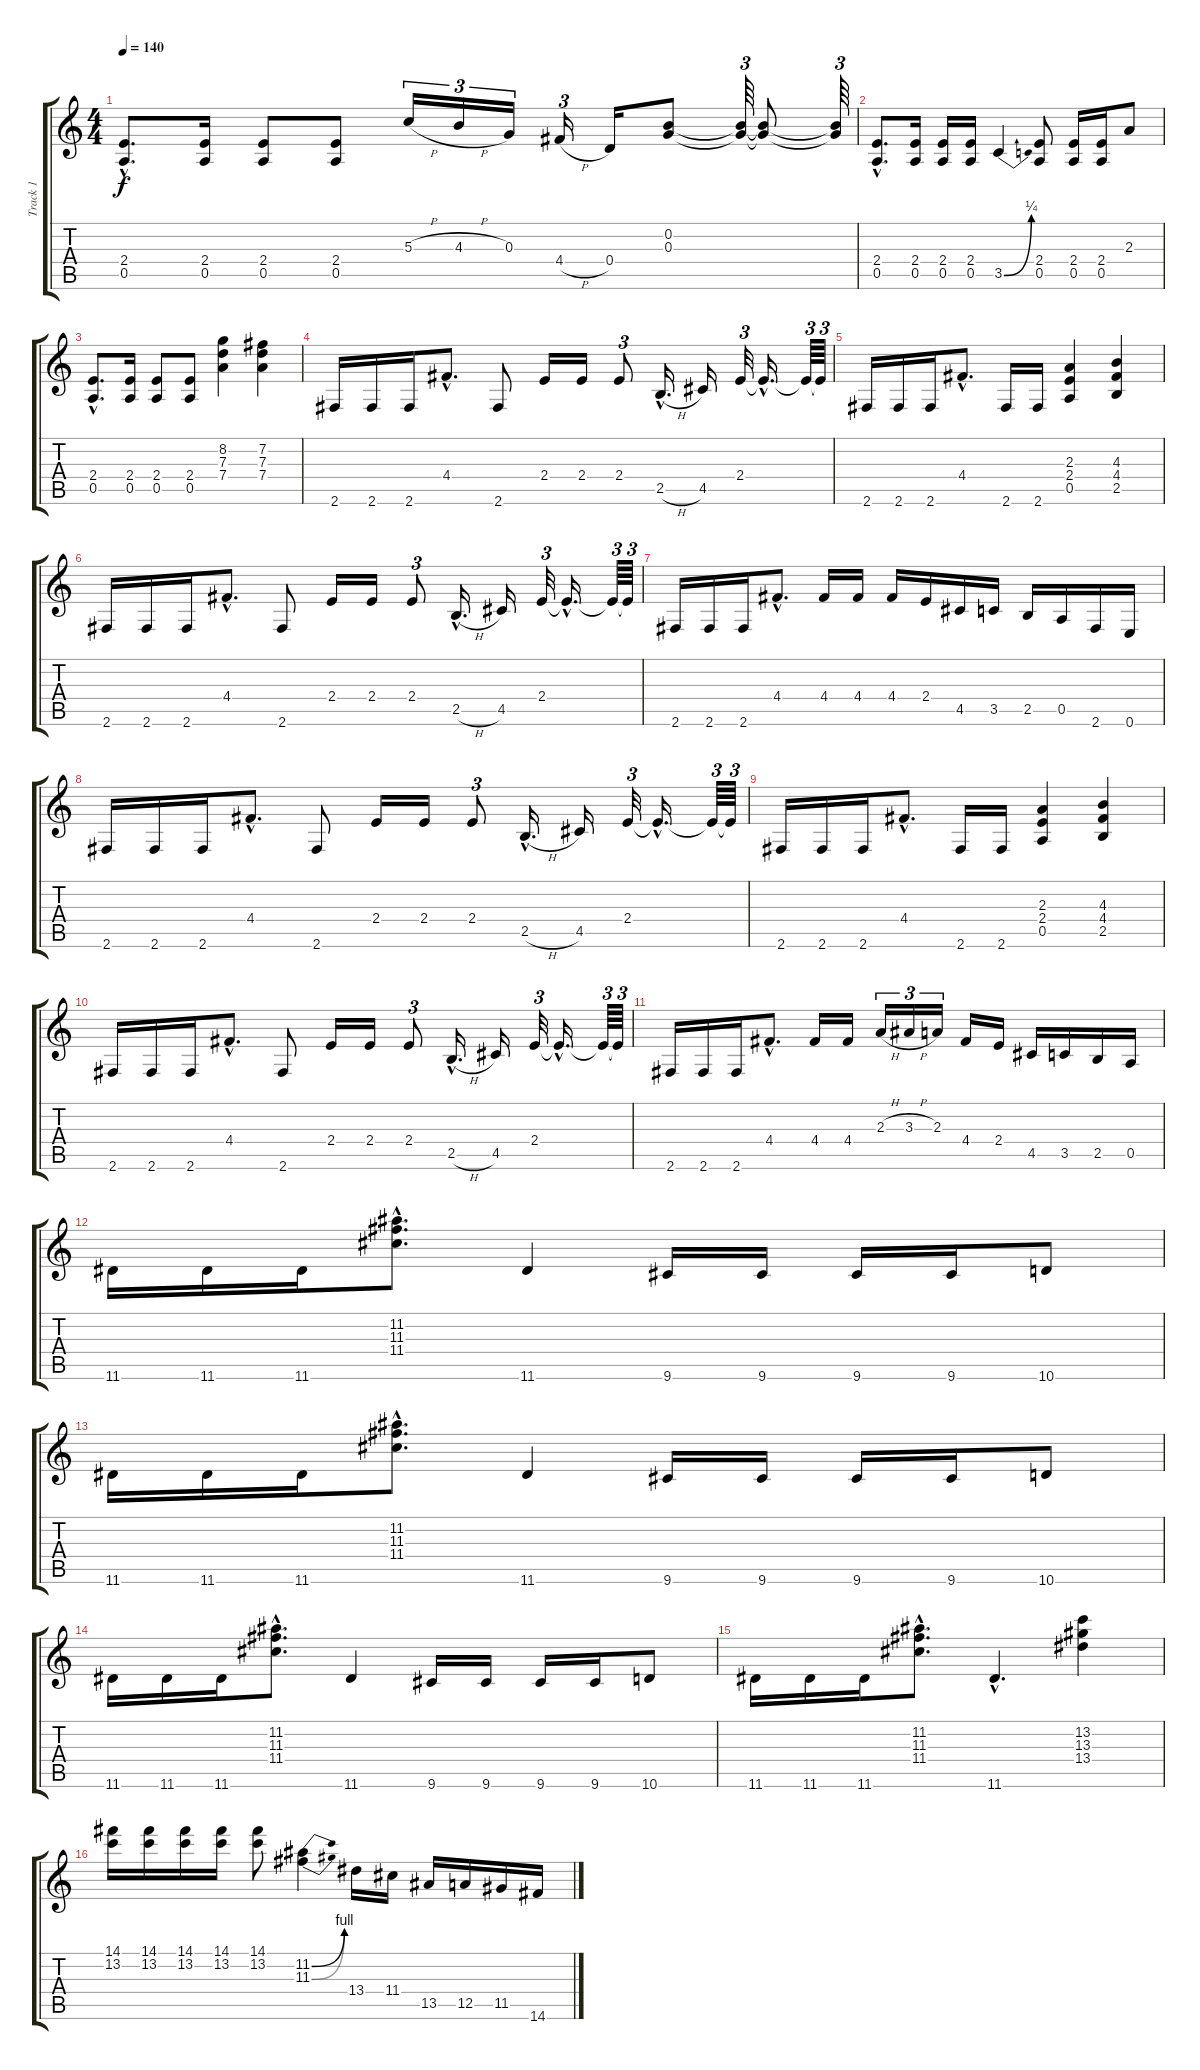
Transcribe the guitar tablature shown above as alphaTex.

\track ("Track 1" "Track 1") {instrument distortionguitar}
\staff {score tabs}
\tuning (E4 B3 G3 D3 A2 E2) {hide}
\ts (4 4)
\tempo 140
\clef g2
\ks c
(2.4{hac} 0.5{hac}).8{d dy f} (2.4 0.5).16 (2.4 0.5).8 (2.4 0.5).8 5.3{h}.16{tu (3 2)} 4.3{h}.16{tu (3 2)} 0.3.16{tu (3 2)} 4.4{h}.16{tu (3 2)} 0.4.16 (0.2 0.3).8 (0.2{t} 0.3{t}).64{tu (3 2)} (0.2{t} 0.3{t}).8 (0.2{t} 0.3{t}).64{tu (3 2)} |
(2.4{hac} 0.5{hac}).8{d} (2.4 0.5).16 (2.4 0.5).16 (2.4 0.5).16 3.5{be (bend 0 0 60 1)}.4 (2.4 0.5).8 (2.4 0.5).16 (2.4 0.5).16 2.3.8 |
(2.4{hac} 0.5{hac}).8{d} (2.4 0.5).16 (2.4 0.5).8 (2.4 0.5).8 (8.2 7.3 7.4).4 (7.2 7.3 7.4).4 |
2.6.16 2.6.16 2.6.16 4.4{hac}.8{d} 2.6.8 2.4.16 2.4.16 2.4.8{tu (3 2)} 2.5{h hac}.16{d} 4.5.16 2.4.32{tu (3 2)} 2.4{hac t}.16{d} 2.4{t}.64{tu (3 2)} 2.4{t}.64{tu (3 2)} |
2.6.16 2.6.16 2.6.16 4.4{hac}.8{d} 2.6.16 2.6.16 (2.3 2.4 0.5).4 (4.3 4.4 2.5).4 |
2.6.16 2.6.16 2.6.16 4.4{hac}.8{d} 2.6.8 2.4.16 2.4.16 2.4.8{tu (3 2)} 2.5{h hac}.16{d} 4.5.16 2.4.32{tu (3 2)} 2.4{hac t}.16{d} 2.4{t}.64{tu (3 2)} 2.4{t}.64{tu (3 2)} |
2.6.16 2.6.16 2.6.16 4.4{hac}.8{d} 4.4.16 4.4.16 4.4.16 2.4.16 4.5.16 3.5.16 2.5.16 0.5.16 2.6.16 0.6.16 |
2.6.16 2.6.16 2.6.16 4.4{hac}.8{d} 2.6.8 2.4.16 2.4.16 2.4.8{tu (3 2)} 2.5{h hac}.16{d} 4.5.16 2.4.32{tu (3 2)} 2.4{hac t}.16{d} 2.4{t}.64{tu (3 2)} 2.4{t}.64{tu (3 2)} |
2.6.16 2.6.16 2.6.16 4.4{hac}.8{d} 2.6.16 2.6.16 (2.3 2.4 0.5).4 (4.3 4.4 2.5).4 |
2.6.16 2.6.16 2.6.16 4.4{hac}.8{d} 2.6.8 2.4.16 2.4.16 2.4.8{tu (3 2)} 2.5{h hac}.16{d} 4.5.16 2.4.32{tu (3 2)} 2.4{hac t}.16{d} 2.4{t}.64{tu (3 2)} 2.4{t}.64{tu (3 2)} |
2.6.16 2.6.16 2.6.16 4.4{hac}.8{d} 4.4.16 4.4.16 2.3{h}.16{tu (3 2)} 3.3{h}.16{tu (3 2)} 2.3.16{tu (3 2)} 4.4.16 2.4.16 4.5.16 3.5.16 2.5.16 0.5.16 |
11.6.16 11.6.16 11.6.16 (11.2{hac} 11.3{hac} 11.4{hac}).8{d} 11.6.4 9.6.16 9.6.16 9.6.16 9.6.16 10.6.8 |
11.6.16 11.6.16 11.6.16 (11.2{hac} 11.3{hac} 11.4{hac}).8{d} 11.6.4 9.6.16 9.6.16 9.6.16 9.6.16 10.6.8 |
11.6.16 11.6.16 11.6.16 (11.2{hac} 11.3{hac} 11.4{hac}).8{d} 11.6.4 9.6.16 9.6.16 9.6.16 9.6.16 10.6.8 |
11.6.16 11.6.16 11.6.16 (11.2{hac} 11.3{hac} 11.4{hac}).8{d} 11.6{hac}.4{d} (13.2 13.3 13.4).4 |
(14.1 13.2).16 (14.1 13.2).16 (14.1 13.2).16 (14.1 13.2).16 (14.1 13.2).8 (11.2{be (bend 0 0 60 4)} 11.3{be (bend 0 0 60 4)}).4 13.4.16 11.4.16 13.5.16 12.5.16 11.5.16 14.6.16
